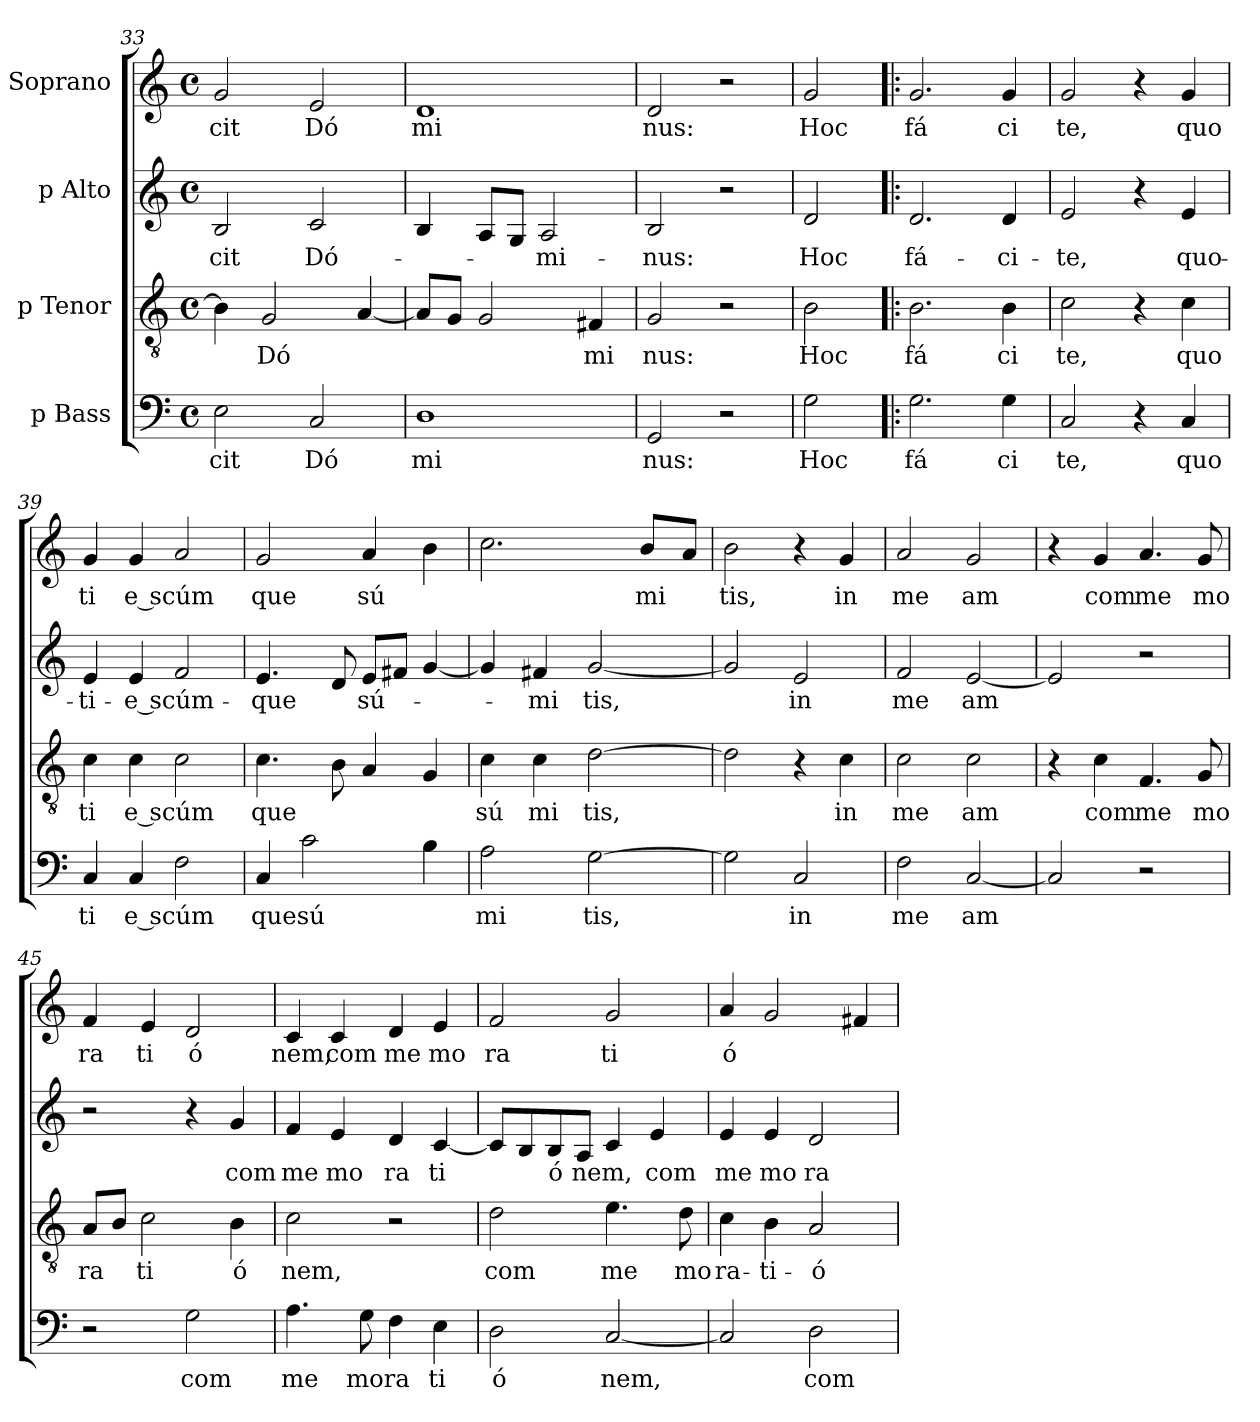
**kern	**text	**kern	**text	**kern	**text	**kern	**text
*part4	*part4	*part3	*part3	*part2	*part2	*part1	*part1
*staff4	*staff4	*staff3	*staff3	*staff2	*staff2	*staff1	*staff1
*I"p Bass	*	*I"p Tenor	*	*I"p Alto	*	*I"Soprano	*
*clefF4	*	*clefGv2	*	*clefG2	*	*clefG2	*
*M4/4	*	*M4/4	*	*M4/4	*	*M4/4	*
*met(c)	*	*met(c)	*	*met(c)	*	*met(c)	*
=33	=33	=33	=33	=33	=33	=33	=33
!	!LO:LY:b:cj	!	!	!	!LO:LY:b:cj	!	!LO:LY:b:cj
2E\	cit	4B\]	.	2B/	-cit	2g/	cit
!	!	!	!LO:LY:b:cj	!	!	!	!
.	.	2G/	Dó	.	.	.	.
!	!LO:LY:b:cj	!	!	!	!LO:LY:b:cj	!	!LO:LY:b:cj
2C/	Dó	.	.	2c/	Dó-	2e/	Dó
.	.	[<4A/	.	.	.	.	.
=34	=34	=34	=34	=34	=34	=34	=34
!	!LO:LY:b:cj	!	!	!	!	!	!LO:LY:b:cj
1D	mi	8A/L]	.	4B/	.	1d	mi
.	.	8G/J	.	.	.	.	.
.	.	2G/	.	8A/L	.	.	.
.	.	.	.	8G/J	.	.	.
!	!	!	!	!	!LO:LY:b:cj	!	!
.	.	.	.	2A/	-mi-	.	.
!	!	!	!LO:LY:b:cj	!	!	!	!
.	.	4F#X/	mi	.	.	.	.
=35	=35	=35	=35	=35	=35	=35	=35
!	!LO:LY:b:cj	!	!LO:LY:b:cj	!	!LO:LY:b:cj	!	!LO:LY:b:cj
2GG/	nus:	2G/	nus:	2B/	-nus:	2d/	nus:
2r	.	2r	.	2r	.	2r	.
=36	=36	=36	=36	=36	=36	=36	=36
!	!LO:LY:b:cj	!	!LO:LY:b:cj	!	!LO:LY:b:cj	!	!LO:LY:b:cj
2G\	Hoc	2B\	Hoc	2d/	Hoc	2g/	Hoc
=37!|:	=37!|:	=37!|:	=37!|:	=37!|:	=37!|:	=37!|:	=37!|:
!	!LO:LY:b:cj	!	!LO:LY:b:cj	!	!LO:LY:b:cj	!	!LO:LY:b:cj
2.G\	fá	2.B\	fá	2.d/	fá-	2.g/	fá
!	!LO:LY:b:cj	!	!LO:LY:b:cj	!	!LO:LY:b:cj	!	!LO:LY:b:cj
4G\	ci	4B\	ci	4d/	-ci-	4g/	ci
=38	=38	=38	=38	=38	=38	=38	=38
!	!LO:LY:b:cj	!	!LO:LY:b:cj	!	!LO:LY:b:cj	!	!LO:LY:b:cj
2C/	te,	2c\	te,	2e/	-te,	2g/	te,
4r	.	4r	.	4r	.	4r	.
!	!LO:LY:b:cj	!	!LO:LY:b:cj	!	!LO:LY:b:cj	!	!LO:LY:b:cj
4C/	quo	4c\	quo	4e/	quo-	4g/	quo
=39	=39	=39	=39	=39	=39	=39	=39
!	!LO:LY:b:cj	!	!LO:LY:b:cj	!	!LO:LY:b:cj	!	!LO:LY:b:cj
4C/	ti	4c\	ti	4e/	-ti-	4g/	ti
!	!LO:LY:b:cj	!	!LO:LY:b:cj	!	!LO:LY:b:cj	!	!LO:LY:b:cj
4C/	e scúm	4c\	e scúm	4e/	-e scúm-	4g/	e scúm
2F\	.	2c\	.	2f/	.	2a/	.
=40	=40	=40	=40	=40	=40	=40	=40
!	!LO:LY:b:cj	!	!LO:LY:b	!	!LO:LY:b	!	!LO:LY:b:cj
4C/	que	4.c\	que	4.e/	-que	2g/	que
!	!LO:LY:b:cj	!	!	!	!	!	!
2c\	sú	.	.	.	.	.	.
.	.	8B\	.	8d/	.	.	.
!	!	!	!	!	!LO:LY:b:cj	!	!LO:LY:b:cj
.	.	4A/	.	8e/L	sú-	4a/	sú
.	.	.	.	8f#X/J	.	.	.
4B\	.	4G/	.	[>4g/	.	4b\	.
!!LO:LB:g=z
=41	=41	=41	=41	=41	=41	=41	=41
!	!LO:LY:b:cj	!	!LO:LY:b:cj	!	!	!	!
*	*	*^	*	*	*	*^	*
2A\	mi	4c\	64ryy	sú	4g/]	.	2.cc\	4ryy	.
.	.	.	2ryy	.	.	.	.	.	.
!	!	!	!	!LO:LY:b:cj	!	!LO:LY:b:cj	!	!	!
.	.	4c\	.	mi	4f#X/	-mi	.	32ryy	.
.	.	.	.	.	.	.	.	2ryy	.
!	!LO:LY:b:cj	!	!	!LO:LY:b:cj	!	!LO:LY:b:cj	!	!	!
[>2G\	tis,	[>2d\	.	tis,	[<2g/	tis,	.	.	.
.	.	.	4ryy	.	.	.	.	.	.
!	!	!	!	!	!	!	!	!	!LO:LY:b:cj
.	.	.	.	.	.	.	8b/L	.	mi
.	.	.	8...ryy	.	.	.	.	.	.
.	.	.	.	.	.	.	.	8..ryy	.
.	.	.	.	.	.	.	8a/J	.	.
=42	=42	=42	=42	=42	=42	=42	=42	=42	=42
!	!	!	!	!	!	!	!	!	!LO:LY:b:cj
*	*	*v	*v	*	*	*	*v	*v	*
2G\]	.	2d\]	.	2g/]	.	2b\	tis,
!	!LO:LY:b:cj	!	!	!	!LO:LY:b:cj	!	!
2C/	in	4r	.	2e/	in	4r	.
!	!	!	!LO:LY:b:cj	!	!	!	!LO:LY:b:cj
.	.	4c\	in	.	.	4g/	in
=43	=43	=43	=43	=43	=43	=43	=43
!	!LO:LY:b:cj	!	!LO:LY:b:cj	!	!LO:LY:b:cj	!	!LO:LY:b:cj
2F\	me	2c\	me	2f/	me	2a/	me
!	!LO:LY:b:cj	!	!LO:LY:b:cj	!	!LO:LY:b:cj	!	!LO:LY:b:cj
[<2C/	am	2c\	am	[<2e/	am	2g/	am
=44	=44	=44	=44	=44	=44	=44	=44
2C/]	.	4r	.	2e/]	.	4r	.
!	!	!	!LO:LY:b:cj	!	!	!	!LO:LY:b:cj
.	.	4c\	com	.	.	4g/	com
!	!	!	!LO:LY:b:cj	!	!	!	!LO:LY:b:cj
2r	.	4.F/	me	2r	.	4.a/	me
!	!	!	!LO:LY:b:cj	!	!	!	!LO:LY:b:cj
.	.	8G/	mo	.	.	8g/	mo
=45	=45	=45	=45	=45	=45	=45	=45
!	!	!	!LO:LY:b:cj	!	!	!	!LO:LY:b:cj
2r	.	8A/L	ra	2r	.	4f/	ra
.	.	8B/J	.	.	.	.	.
!	!	!	!LO:LY:b:cj	!	!	!	!LO:LY:b:cj
.	.	2c\	ti	.	.	4e/	ti
!	!LO:LY:b:cj	!	!	!	!	!	!LO:LY:b:cj
2G\	com	.	.	4r	.	2d/	ó
!	!	!	!LO:LY:b:cj	!	!LO:LY:b:cj	!	!
.	.	4B\	ó	4g/	com	.	.
=46	=46	=46	=46	=46	=46	=46	=46
!	!LO:LY:b:cj	!	!LO:LY:b:cj	!	!LO:LY:b:cj	!	!LO:LY:b:cj
4.A\	me	2c\	nem,	4f/	me	4c/	nem,
!	!	!	!	!	!LO:LY:b:cj	!	!LO:LY:b:cj
.	.	.	.	4e/	mo	4c/	com
!	!LO:LY:b:cj	!	!	!	!	!	!
8G\	mo	.	.	.	.	.	.
!	!LO:LY:b:cj	!	!	!	!LO:LY:b:cj	!	!LO:LY:b:cj
4F\	ra	2r	.	4d/	ra	4d/	me
!	!LO:LY:b:cj	!	!	!	!LO:LY:b:cj	!	!LO:LY:b:cj
4E\	ti	.	.	[<4c/	ti	4e/	mo
=47	=47	=47	=47	=47	=47	=47	=47
!	!LO:LY:b:cj	!	!LO:LY:b:cj	!	!	!	!LO:LY:b:cj
2D\	ó	2d\	com	8c/L]	.	2f/	ra
.	.	.	.	8B/	.	.	.
!	!	!	!	!	!LO:LY:b:cj	!	!
.	.	.	.	8B/	ó	.	.
!	!	!	!	!	!LO:LY:b	!	!
.	.	.	.	8A/J	nem,	.	.
!	!LO:LY:b:cj	!	!LO:LY:b:cj	!	!	!	!LO:LY:b:cj
[>2C/	nem,	4.e\	me	4c/	.	2g/	ti
!	!	!	!	!	!LO:LY:b:cj	!	!
.	.	.	.	4e/	com	.	.
!	!	!	!LO:LY:b:cj	!	!	!	!
.	.	8d\	mo	.	.	.	.
!!LO:LB:g=z
=48	=48	=48	=48	=48	=48	=48	=48
!	!	!	!LO:LY:b:cj	!	!LO:LY:b:cj	!	!LO:LY:b:cj
2C/]	.	4c\	ra-	4e/	me	4a/	ó
!	!	!	!LO:LY:b:cj	!	!LO:LY:b:cj	!	!
.	.	4B\	-ti-	4e/	mo	2g/	.
!	!LO:LY:b:cj	!	!LO:LY:b:cj	!	!LO:LY:b:cj	!	!
2D\	com-	2A/	-ó-	2d/	ra	.	.
.	.	.	.	.	.	4f#X/	.
=	=	=	=	=	=	=	=
*-	*-	*-	*-	*-	*-	*-	*-
